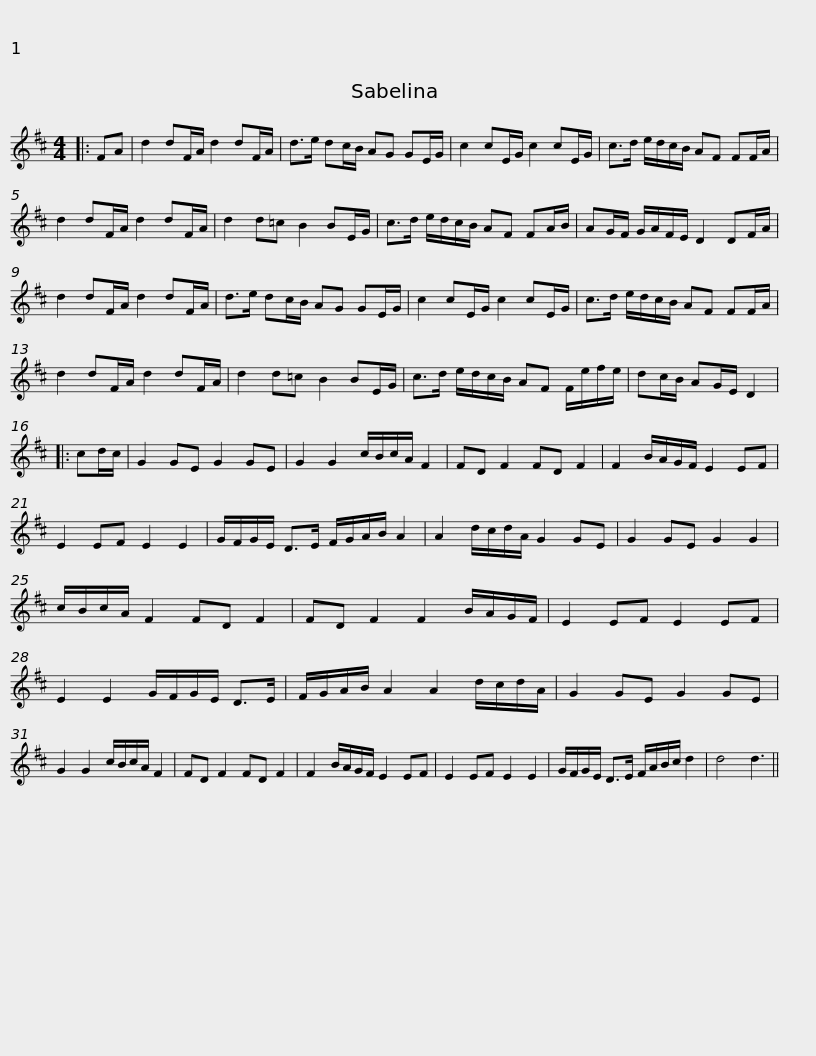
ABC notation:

X:1
L:1/8
M:4/4
I:linebreak $
K:D
V:1 treble
V:1
|: FA | d2 dF/A/ d2 dF/A/ | d>e dc/B/ AG GE/G/ | c2 cE/G/ c2 cE/G/ | c>d e/d/c/B/ AF FF/A/ |$ %5
 d2 dF/A/ d2 dF/A/ | d2 d=c B2 BE/G/ | c>d e/d/c/B/ AF FA/B/ | AG/F/ G/A/F/E/ D2 DF/A/ | d2 dF/A/ d2 dF/A/ |$ %10
 d>e dc/B/ AG GE/G/ | c2 cE/G/ c2 cE/G/ | c>d e/d/c/B/ AF FF/A/ | d2 dF/A/ d2 dF/A/ | d2 d=c B2 BE/G/ |$ %15
 c>d e/d/c/B/ AF F/e/f/e/ | dc/B/ AG/E/ D2 |: cd/c/ | G2 GE G2 GE | G2 G2 c/B/c/A/ F2 | %20
 FD F2 FD F2 |$ F2 B/A/G/F/ E2 EF | E2 EF E2 E2 | G/F/G/E/ D>E F/G/A/B/ A2 | A2 d/c/d/A/ G2 GE | %25
 G2 GE G2 G2 | c/B/c/A/ F2 FD F2 |$ FD F2 F2 B/A/G/F/ | E2 EF E2 EF | E2 E2 G/F/G/E/ D>E | %30
 F/G/A/B/ A2 A2 d/c/d/A/ | G2 GE G2 GE | G2 G2 c/B/c/A/ F2 |$ FD F2 FD F2 | F2 B/A/G/F/ E2 EF | %35
 E2 EF E2 E2 | G/F/G/E/ D>E F/A/B/c/ d2 | d4 d3 || %38
